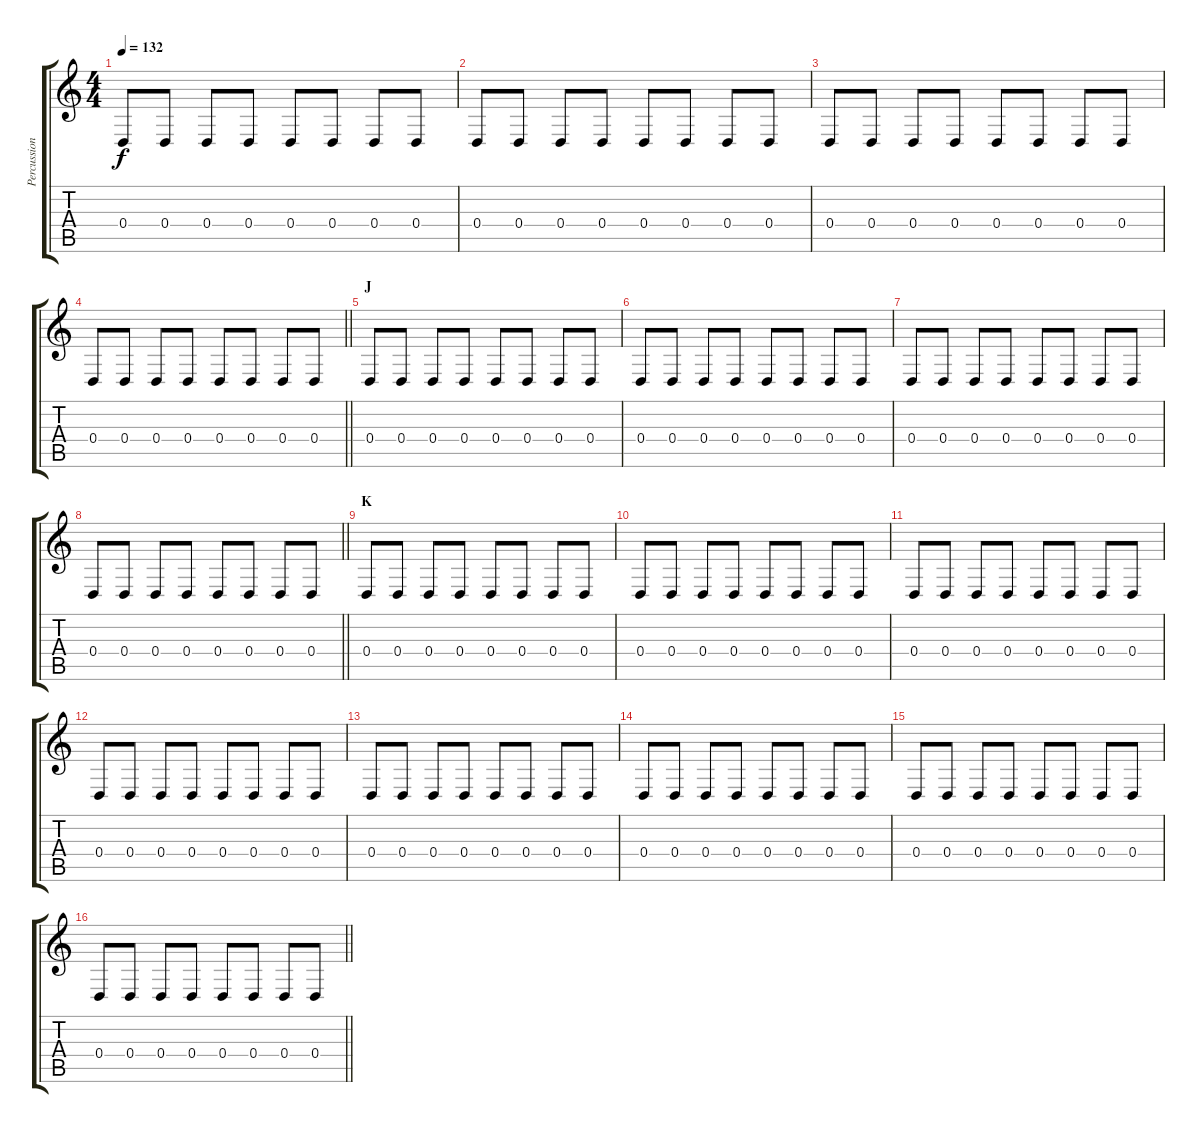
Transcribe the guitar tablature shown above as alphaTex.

\track ("Percussion" "Percussion") {instrument reversecymbal}
\staff {score tabs}
\tuning (E4 B3 G3 D3 A2 E2) {hide}
\ts (4 4)
\tempo 132
\clef g2
\ks c
0.4.8{dy f} 0.4.8 0.4.8 0.4.8 0.4.8 0.4.8 0.4.8 0.4.8 |
0.4.8 0.4.8 0.4.8 0.4.8 0.4.8 0.4.8 0.4.8 0.4.8 |
0.4.8 0.4.8 0.4.8 0.4.8 0.4.8 0.4.8 0.4.8 0.4.8 |
\barLineRight lightlight
0.4.8 0.4.8 0.4.8 0.4.8 0.4.8 0.4.8 0.4.8 0.4.8 |
\section ("" "J")
0.4.8 0.4.8 0.4.8 0.4.8 0.4.8 0.4.8 0.4.8 0.4.8 |
0.4.8 0.4.8 0.4.8 0.4.8 0.4.8 0.4.8 0.4.8 0.4.8 |
0.4.8 0.4.8 0.4.8 0.4.8 0.4.8 0.4.8 0.4.8 0.4.8 |
\barLineRight lightlight
0.4.8 0.4.8 0.4.8 0.4.8 0.4.8 0.4.8 0.4.8 0.4.8 |
\section ("" "K")
0.4.8 0.4.8 0.4.8 0.4.8 0.4.8 0.4.8 0.4.8 0.4.8 |
0.4.8 0.4.8 0.4.8 0.4.8 0.4.8 0.4.8 0.4.8 0.4.8 |
0.4.8 0.4.8 0.4.8 0.4.8 0.4.8 0.4.8 0.4.8 0.4.8 |
0.4.8 0.4.8 0.4.8 0.4.8 0.4.8 0.4.8 0.4.8 0.4.8 |
0.4.8 0.4.8 0.4.8 0.4.8 0.4.8 0.4.8 0.4.8 0.4.8 |
0.4.8 0.4.8 0.4.8 0.4.8 0.4.8 0.4.8 0.4.8 0.4.8 |
0.4.8 0.4.8 0.4.8 0.4.8 0.4.8 0.4.8 0.4.8 0.4.8 |
\barLineRight lightlight
0.4.8 0.4.8 0.4.8 0.4.8 0.4.8 0.4.8 0.4.8 0.4.8
